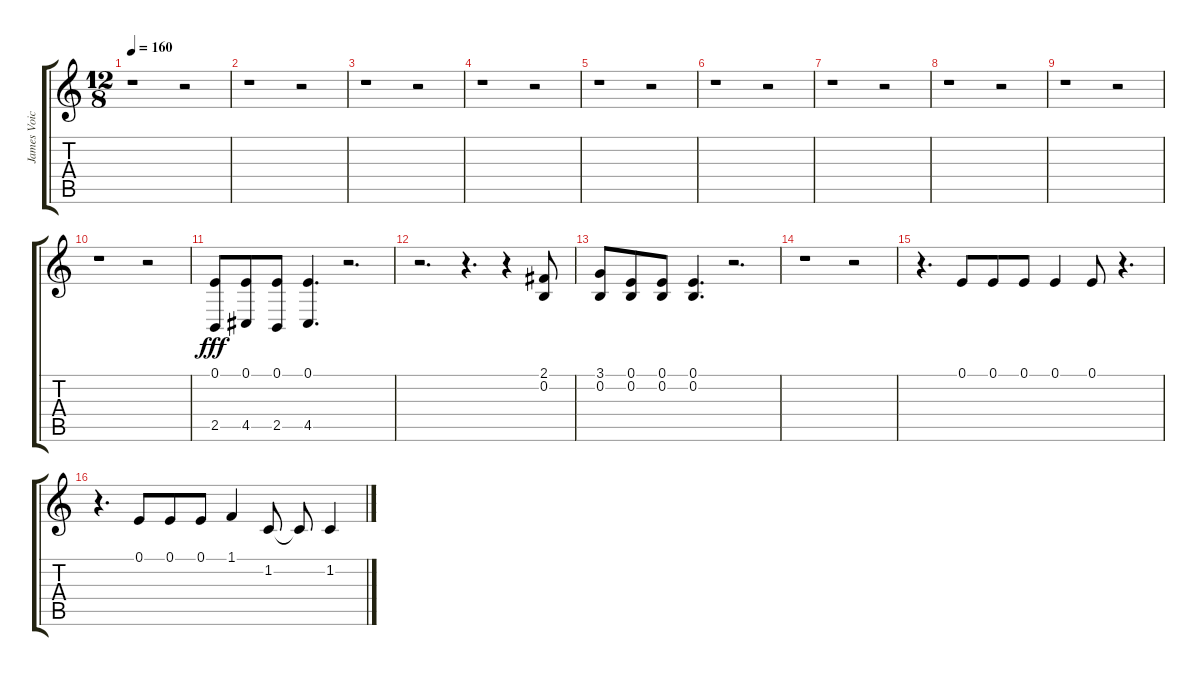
\track ("James Voice" "James Voic") {instrument pad3polysynth}
\staff {score tabs}
\tuning (E4 B3 G3 D3 A2 E2) {hide}
\ts (12 8)
\tempo 160
\clef g2
\ks c
r.1{dy mp} r.2 |
r.1 r.2 |
r.1 r.2 |
r.1 r.2 |
r.1 r.2 |
r.1 r.2 |
r.1 r.2 |
r.1 r.2 |
r.1 r.2 |
r.1 r.2 |
(0.1 2.5).8{dy fff} (0.1 4.5).8 (0.1 2.5).8 (0.1 4.5).4{d} r.2{d} |
r.2{d} r.4{d} r.4 (2.1 0.2).8 |
(3.1 0.2).8 (0.1 0.2).8 (0.1 0.2).8 (0.1 0.2).4{d} r.2{d} |
r.1 r.2 |
r.4{d} 0.1.8 0.1.8 0.1.8 0.1.4 0.1.8 r.4{d} |
r.4{d} 0.1.8 0.1.8 0.1.8 1.1.4 1.2.8 1.2{t}.8 1.2.4
